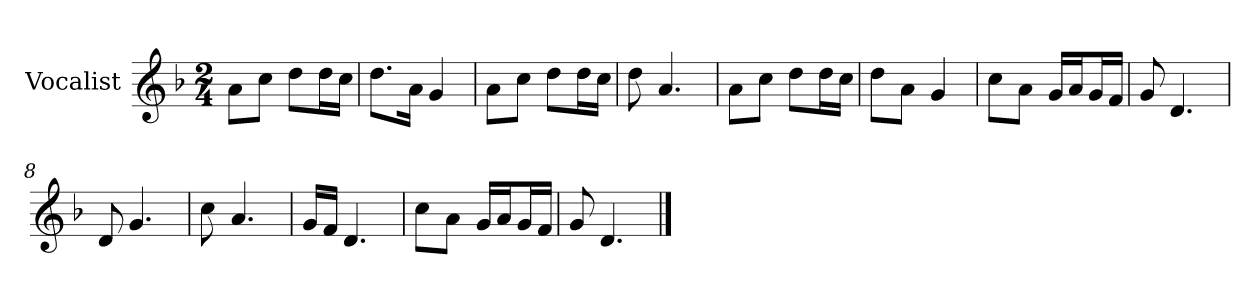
**kern
*part1
*staff1
*I"Vocalist
*k[b-]
*F:
*M2/4
=
8aL
8ccJ
8ddL
16ddL
16ccJJ
=1
8.ddL
16aJk
4g
=2
8aL
8ccJ
8ddL
16ddL
16ccJJ
=3
8dd
4.a
=4
8aL
8ccJ
8ddL
16ddL
16ccJJ
=5
8ddL
8aJ
4g
=6
8ccL
8aJ
16gLL
16aJ
16gL
16fJJ
=7
8g
4.d
=8
8d
4.g
=9
8cc
4.a
=10
16gLL
16fJJ
4.d
=11
8ccL
8aJ
16gLL
16aJ
16gL
16fJJ
=12
8g
4.d
==
*-
